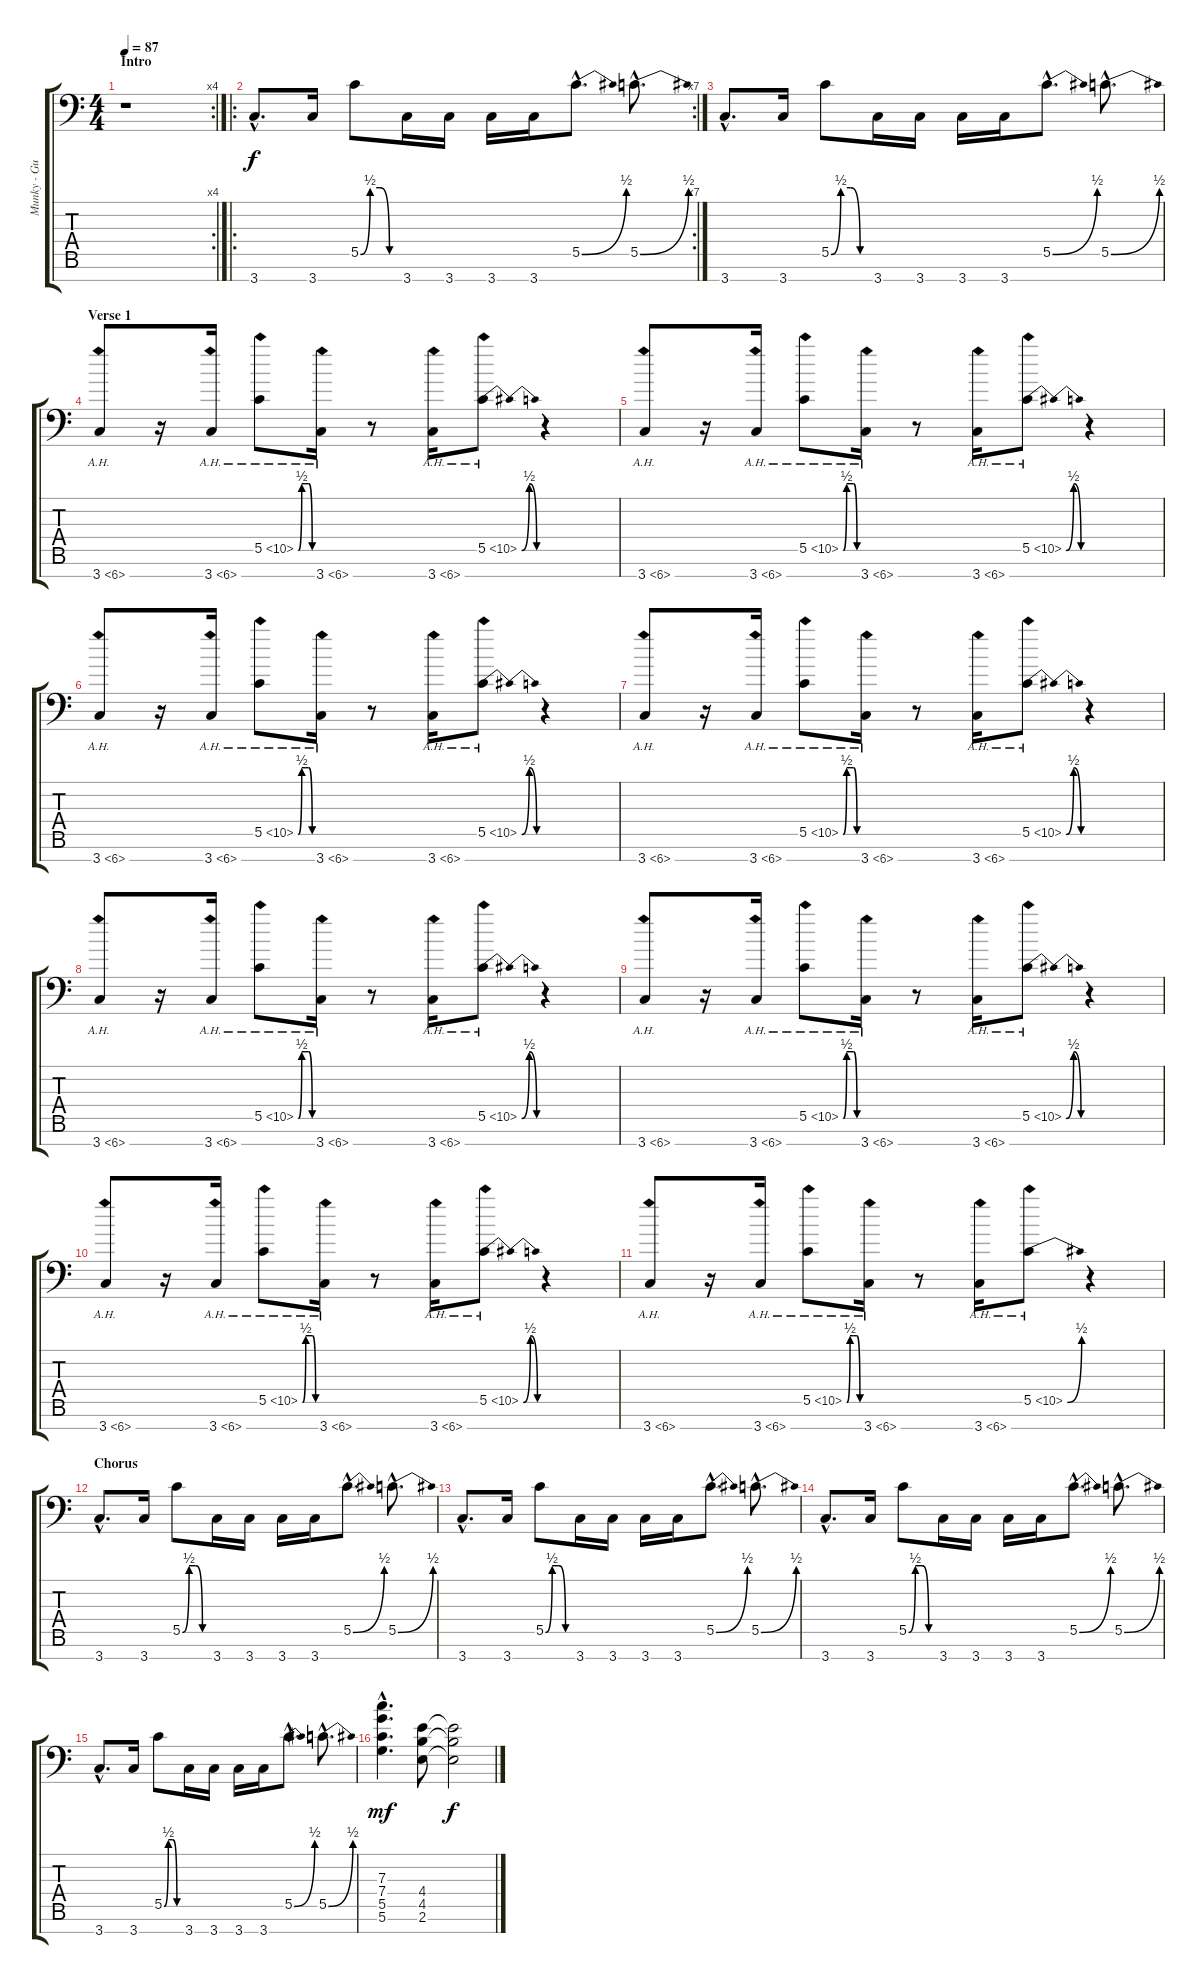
\track ("Munky - Guitar" "Munky - Gu") {instrument distortionguitar}
\staff {score tabs}
\tuning (D4 A3 F3 C3 G2 D2 A1) {hide}
\rc 4
\ts (4 4)
\section ("" "Intro")
\tempo 87
\clef f4
\ks c
r.1{dy f instrument distortionguitar} |
\ro
\rc 7
3.7{hac}.8{d volume 10 balance 13 instrument overdrivenguitar} 3.7.16 5.5{be (custom 0 0 15 2 30 2 45 0 60 0)}.8 3.7.16 3.7.16 3.7.16 3.7.16 5.5{be (bend 0 0 60 2) hac}.8{d} 5.5{be (bend 0 0 60 2) hac}.8{d} |
3.7{hac}.8{d} 3.7.16 5.5{be (custom 0 0 15 2 30 2 45 0 60 0)}.8 3.7.16 3.7.16 3.7.16 3.7.16 5.5{be (bend 0 0 60 2) hac}.8{d} 5.5{be (bend 0 0 60 2) hac}.8{d} |
\section ("" "Verse 1")
3.7{ah 3}.8{volume 6 instrument guitarharmonics} r.16 3.7{ah 3}.16 5.5{be (custom 0 0 15 2 30 2 45 2 60 0) ah 5}.8 3.7{ah 3}.16 r.8 3.7{ah 3}.16 5.5{be (bendrelease 0 0 20 2 39 2 60 0) ah 5}.8 r.4 |
3.7{ah 3}.8 r.16 3.7{ah 3}.16 5.5{be (custom 0 0 15 2 30 2 45 2 60 0) ah 5}.8 3.7{ah 3}.16 r.8 3.7{ah 3}.16 5.5{be (bendrelease 0 0 20 2 39 2 60 0) ah 5}.8 r.4 |
3.7{ah 3}.8 r.16 3.7{ah 3}.16 5.5{be (custom 0 0 15 2 30 2 45 2 60 0) ah 5}.8 3.7{ah 3}.16 r.8 3.7{ah 3}.16 5.5{be (bendrelease 0 0 20 2 39 2 60 0) ah 5}.8 r.4 |
3.7{ah 3}.8 r.16 3.7{ah 3}.16 5.5{be (custom 0 0 15 2 30 2 45 2 60 0) ah 5}.8 3.7{ah 3}.16 r.8 3.7{ah 3}.16 5.5{be (bendrelease 0 0 20 2 39 2 60 0) ah 5}.8 r.4 |
3.7{ah 3}.8 r.16 3.7{ah 3}.16 5.5{be (custom 0 0 15 2 30 2 45 2 60 0) ah 5}.8 3.7{ah 3}.16 r.8 3.7{ah 3}.16 5.5{be (bendrelease 0 0 20 2 39 2 60 0) ah 5}.8 r.4 |
3.7{ah 3}.8 r.16 3.7{ah 3}.16 5.5{be (custom 0 0 15 2 30 2 45 2 60 0) ah 5}.8 3.7{ah 3}.16 r.8 3.7{ah 3}.16 5.5{be (bendrelease 0 0 20 2 39 2 60 0) ah 5}.8 r.4 |
3.7{ah 3}.8 r.16 3.7{ah 3}.16 5.5{be (custom 0 0 15 2 30 2 45 2 60 0) ah 5}.8 3.7{ah 3}.16 r.8 3.7{ah 3}.16 5.5{be (bendrelease 0 0 20 2 39 2 60 0) ah 5}.8 r.4 |
3.7{ah 3}.8 r.16 3.7{ah 3}.16 5.5{be (custom 0 0 15 2 30 2 45 2 60 0) ah 5}.8 3.7{ah 3}.16 r.8 3.7{ah 3}.16 5.5{be (bend 0 0 60 2) ah 5}.8 r.4 |
\section ("" "Chorus")
3.7{hac}.8{d volume 12 instrument overdrivenguitar} 3.7.16 5.5{be (custom 0 0 15 2 30 2 45 0 60 0)}.8 3.7.16 3.7.16 3.7.16 3.7.16 5.5{be (bend 0 0 60 2) hac}.8{d} 5.5{be (bend 0 0 60 2) hac}.8{d} |
3.7{hac}.8{d} 3.7.16 5.5{be (custom 0 0 15 2 30 2 45 0 60 0)}.8 3.7.16 3.7.16 3.7.16 3.7.16 5.5{be (bend 0 0 60 2) hac}.8{d} 5.5{be (bend 0 0 60 2) hac}.8{d} |
3.7{hac}.8{d} 3.7.16 5.5{be (custom 0 0 15 2 30 2 45 0 60 0)}.8 3.7.16 3.7.16 3.7.16 3.7.16 5.5{be (bend 0 0 60 2) hac}.8{d} 5.5{be (bend 0 0 60 2) hac}.8{d} |
3.7{hac}.8{d} 3.7.16 5.5{be (custom 0 0 15 2 30 2 45 0 60 0)}.8 3.7.16 3.7.16 3.7.16 3.7.16 5.5{be (bend 0 0 60 2) hac}.8{d} 5.5{be (bend 0 0 60 2) hac}.8{d} |
(7.3{hac} 7.4{hac} 5.5{hac} 5.6{hac}).4{d dy mf} (4.4 4.5 2.6).8 (4.4{t} 4.5{t} 2.6{t}).2{dy f}
